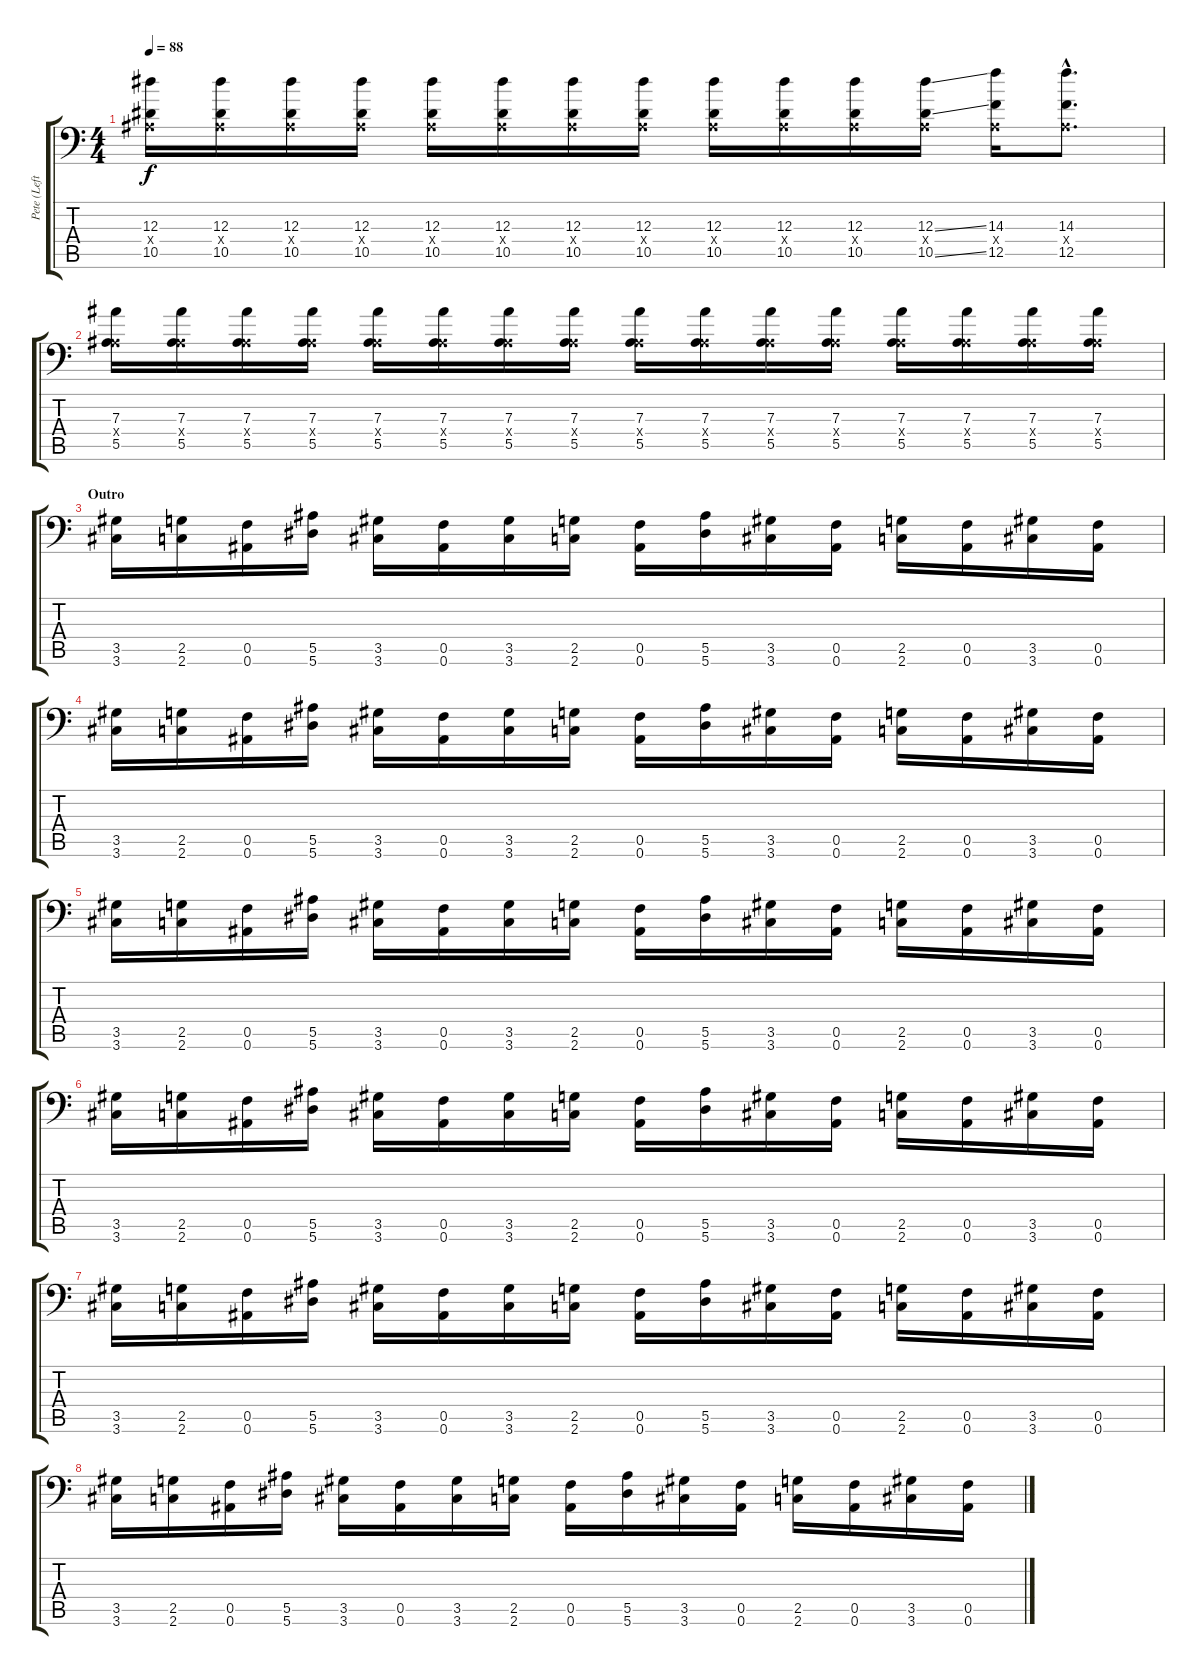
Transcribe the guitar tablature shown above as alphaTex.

\track ("Pete (Left)" "Pete (Left") {instrument distortionguitar}
\staff {score tabs}
\tuning (C4 G3 Eb3 Bb2 F2 Bb1) {hide}
\ts (4 4)
\tempo 88
\clef f4
\ks c
(12.3 0.4{x} 10.5).16{dy f} (12.3 0.4{x} 10.5).16 (12.3 0.4{x} 10.5).16 (12.3 0.4{x} 10.5).16 (12.3 0.4{x} 10.5).16 (12.3 0.4{x} 10.5).16 (12.3 0.4{x} 10.5).16 (12.3 0.4{x} 10.5).16 (12.3 0.4{x} 10.5).16 (12.3 0.4{x} 10.5).16 (12.3 0.4{x} 10.5).16 (12.3{ss} 0.4{x} 10.5{ss}).16 (14.3 0.4{x} 12.5).16 (14.3{hac} 0.4{hac x} 12.5{hac}).8{d} |
(7.3 0.4{x} 5.5).16 (7.3 0.4{x} 5.5).16 (7.3 0.4{x} 5.5).16 (7.3 0.4{x} 5.5).16 (7.3 0.4{x} 5.5).16 (7.3 0.4{x} 5.5).16 (7.3 0.4{x} 5.5).16 (7.3 0.4{x} 5.5).16 (7.3 0.4{x} 5.5).16 (7.3 0.4{x} 5.5).16 (7.3 0.4{x} 5.5).16 (7.3 0.4{x} 5.5).16 (7.3 0.4{x} 5.5).16 (7.3 0.4{x} 5.5).16 (7.3 0.4{x} 5.5).16 (7.3 0.4{x} 5.5).16 |
\section ("" "Outro")
(3.5 3.6).16 (2.5 2.6).16 (0.5 0.6).16 (5.5 5.6).16 (3.5 3.6).16 (0.5 0.6).16 (3.5 3.6).16 (2.5 2.6).16 (0.5 0.6).16 (5.5 5.6).16 (3.5 3.6).16 (0.5 0.6).16 (2.5 2.6).16 (0.5 0.6).16 (3.5 3.6).16 (0.5 0.6).16 |
(3.5 3.6).16 (2.5 2.6).16 (0.5 0.6).16 (5.5 5.6).16 (3.5 3.6).16 (0.5 0.6).16 (3.5 3.6).16 (2.5 2.6).16 (0.5 0.6).16 (5.5 5.6).16 (3.5 3.6).16 (0.5 0.6).16 (2.5 2.6).16 (0.5 0.6).16 (3.5 3.6).16 (0.5 0.6).16 |
(3.5 3.6).16 (2.5 2.6).16 (0.5 0.6).16 (5.5 5.6).16 (3.5 3.6).16 (0.5 0.6).16 (3.5 3.6).16 (2.5 2.6).16 (0.5 0.6).16 (5.5 5.6).16 (3.5 3.6).16 (0.5 0.6).16 (2.5 2.6).16 (0.5 0.6).16 (3.5 3.6).16 (0.5 0.6).16 |
(3.5 3.6).16 (2.5 2.6).16 (0.5 0.6).16 (5.5 5.6).16 (3.5 3.6).16 (0.5 0.6).16 (3.5 3.6).16 (2.5 2.6).16 (0.5 0.6).16 (5.5 5.6).16 (3.5 3.6).16 (0.5 0.6).16 (2.5 2.6).16 (0.5 0.6).16 (3.5 3.6).16 (0.5 0.6).16 |
(3.5 3.6).16 (2.5 2.6).16 (0.5 0.6).16 (5.5 5.6).16 (3.5 3.6).16 (0.5 0.6).16 (3.5 3.6).16 (2.5 2.6).16 (0.5 0.6).16 (5.5 5.6).16 (3.5 3.6).16 (0.5 0.6).16 (2.5 2.6).16 (0.5 0.6).16 (3.5 3.6).16 (0.5 0.6).16 |
(3.5 3.6).16 (2.5 2.6).16 (0.5 0.6).16 (5.5 5.6).16 (3.5 3.6).16 (0.5 0.6).16 (3.5 3.6).16 (2.5 2.6).16 (0.5 0.6).16 (5.5 5.6).16 (3.5 3.6).16 (0.5 0.6).16 (2.5 2.6).16 (0.5 0.6).16 (3.5 3.6).16 (0.5 0.6).16
